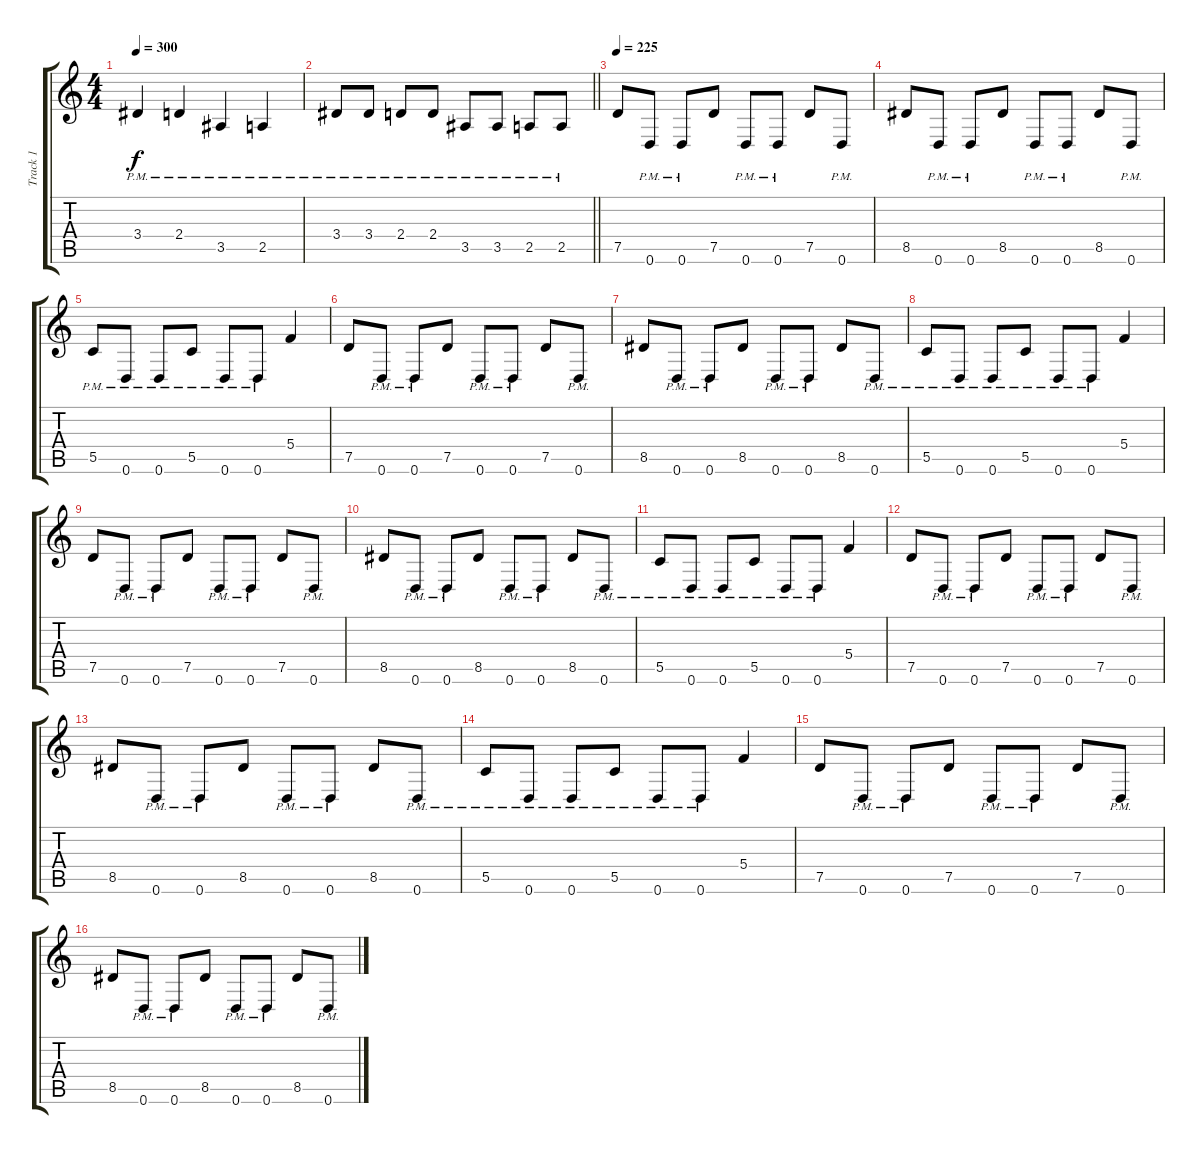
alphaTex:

\track ("Track 1" "Track 1") {instrument distortionguitar}
\staff {score tabs}
\tuning (D4 A3 F3 C3 G2 D2) {hide}
\ts (4 4)
\tempo 300
\clef g2
\ks c
3.4{pm}.4{dy f} 2.4{pm}.4 3.5{pm}.4 2.5{pm}.4 |
\barLineRight lightlight
3.4{pm}.8 3.4{pm}.8 2.4{pm}.8 2.4{pm}.8 3.5{pm}.8 3.5{pm}.8 2.5{pm}.8 2.5{pm}.8 |
\section ("" "")
\tempo 225
7.5.8 0.6{pm}.8 0.6{pm}.8 7.5.8 0.6{pm}.8 0.6{pm}.8 7.5.8 0.6{pm}.8 |
8.5.8 0.6{pm}.8 0.6{pm}.8 8.5.8 0.6{pm}.8 0.6{pm}.8 8.5.8 0.6{pm}.8 |
5.5{pm}.8 0.6{pm}.8 0.6{pm}.8 5.5{pm}.8 0.6{pm}.8 0.6{pm}.8 5.4.4 |
7.5.8 0.6{pm}.8 0.6{pm}.8 7.5.8 0.6{pm}.8 0.6{pm}.8 7.5.8 0.6{pm}.8 |
8.5.8 0.6{pm}.8 0.6{pm}.8 8.5.8 0.6{pm}.8 0.6{pm}.8 8.5.8 0.6{pm}.8 |
5.5{pm}.8 0.6{pm}.8 0.6{pm}.8 5.5{pm}.8 0.6{pm}.8 0.6{pm}.8 5.4.4 |
7.5.8 0.6{pm}.8 0.6{pm}.8 7.5.8 0.6{pm}.8 0.6{pm}.8 7.5.8 0.6{pm}.8 |
8.5.8 0.6{pm}.8 0.6{pm}.8 8.5.8 0.6{pm}.8 0.6{pm}.8 8.5.8 0.6{pm}.8 |
5.5{pm}.8 0.6{pm}.8 0.6{pm}.8 5.5{pm}.8 0.6{pm}.8 0.6{pm}.8 5.4.4 |
7.5.8 0.6{pm}.8 0.6{pm}.8 7.5.8 0.6{pm}.8 0.6{pm}.8 7.5.8 0.6{pm}.8 |
8.5.8 0.6{pm}.8 0.6{pm}.8 8.5.8 0.6{pm}.8 0.6{pm}.8 8.5.8 0.6{pm}.8 |
5.5{pm}.8 0.6{pm}.8 0.6{pm}.8 5.5{pm}.8 0.6{pm}.8 0.6{pm}.8 5.4.4 |
7.5.8 0.6{pm}.8 0.6{pm}.8 7.5.8 0.6{pm}.8 0.6{pm}.8 7.5.8 0.6{pm}.8 |
8.5.8 0.6{pm}.8 0.6{pm}.8 8.5.8 0.6{pm}.8 0.6{pm}.8 8.5.8 0.6{pm}.8
